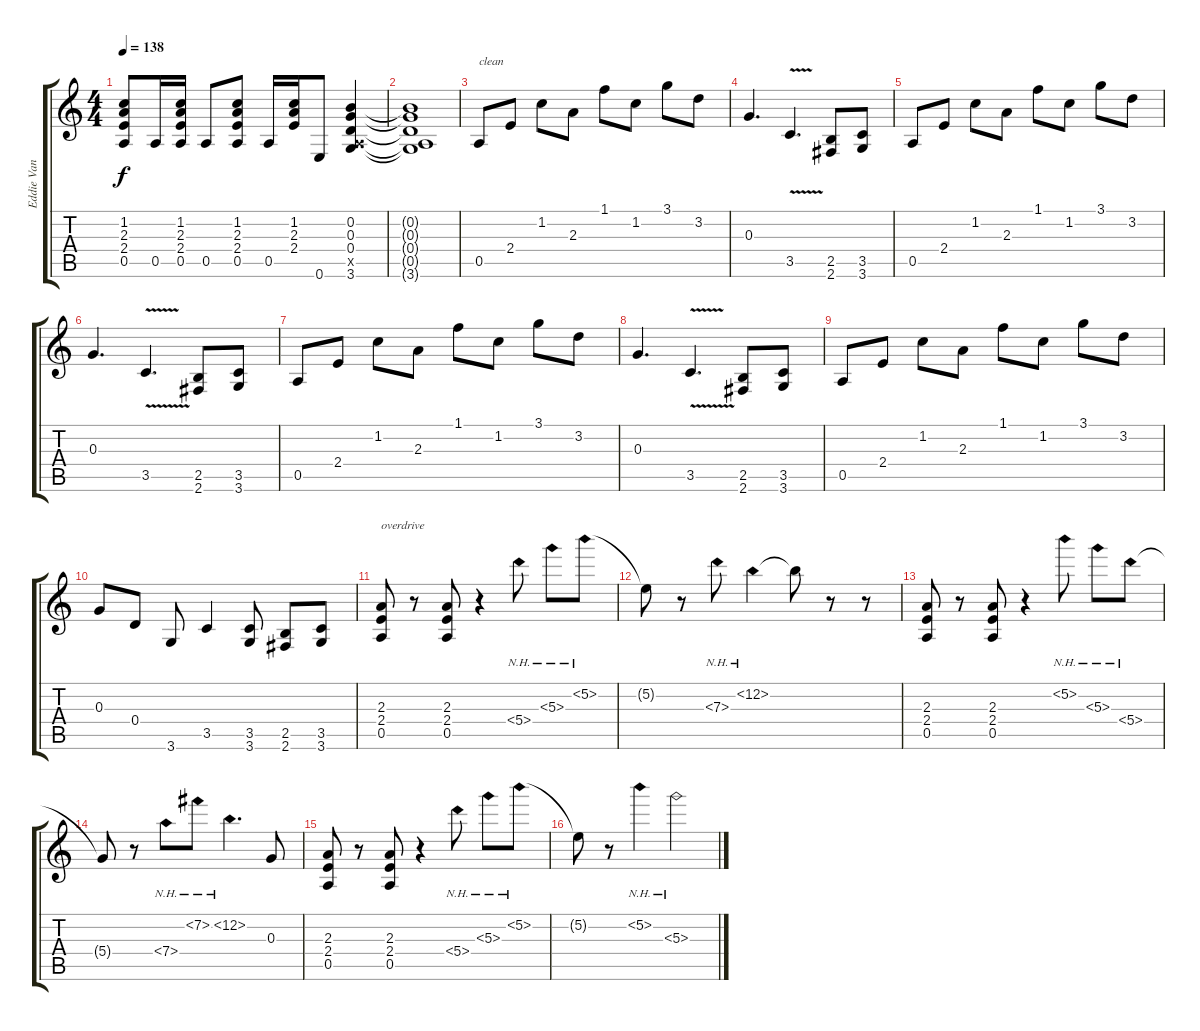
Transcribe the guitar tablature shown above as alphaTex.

\track ("Eddie Van Halen (Guitar)" "Eddie Van ") {instrument distortionguitar}
\staff {score tabs}
\tuning (E4 B3 G3 D3 A2 E2) {hide}
\ts (4 4)
\tempo 138
\clef g2
\ks c
(1.2 2.3 2.4 0.5).8{dy f} 0.5.16 (1.2 2.3 2.4 0.5).16 0.5.8 (1.2 2.3 2.4 0.5).8 0.5.16 (1.2 2.3 2.4).16 0.6.8 (0.2 0.3 0.4 0.5{x} 3.6).4 |
(0.2{t} 0.3{t} 0.4{t} 0.5{t} 3.6{t}).1 |
0.5.8{txt "clean" instrument electricguitarclean} 2.4.8 1.2.8 2.3.8 1.1.8 1.2.8 3.1.8 3.2.8 |
0.3.4{d instrument electricguitarclean} 3.5{v}.4{d} (2.5 2.6).8 (3.5 3.6).8 |
0.5.8{instrument electricguitarclean} 2.4.8 1.2.8 2.3.8 1.1.8 1.2.8 3.1.8 3.2.8 |
0.3.4{d instrument electricguitarclean} 3.5{v}.4{d} (2.5 2.6).8 (3.5 3.6).8 |
0.5.8{instrument electricguitarclean} 2.4.8 1.2.8 2.3.8 1.1.8 1.2.8 3.1.8 3.2.8 |
0.3.4{d instrument electricguitarclean} 3.5{v}.4{d} (2.5 2.6).8 (3.5 3.6).8 |
0.5.8{instrument electricguitarclean} 2.4.8 1.2.8 2.3.8 1.1.8 1.2.8 3.1.8 3.2.8 |
0.3.8{instrument electricguitarclean} 0.4.8 3.6.8 3.5.4 (3.5 3.6).8 (2.5 2.6).8 (3.5 3.6).8 |
(2.3 2.4 0.5).8{txt "overdrive" instrument overdrivenguitar} r.8 (2.3 2.4 0.5).8 r.4 5.4{nh}.8 5.3{nh}.8 5.2{nh}.8 |
5.2{t}.8 r.8 7.3{nh}.8 12.2{nh}.4 12.2{t}.8 r.8 r.8 |
(2.3 2.4 0.5).8 r.8 (2.3 2.4 0.5).8 r.4 5.2{nh}.8 5.3{nh}.8 5.4{nh}.8 |
5.4{t}.8 r.8 7.4{nh}.8 7.2{nh}.8 12.2{nh}.4{d} 0.3.8 |
(2.3 2.4 0.5).8 r.8 (2.3 2.4 0.5).8 r.4 5.4{nh}.8 5.3{nh}.8 5.2{nh}.8 |
5.2{t}.8 r.8 5.2{nh}.4 5.3{nh}.2
